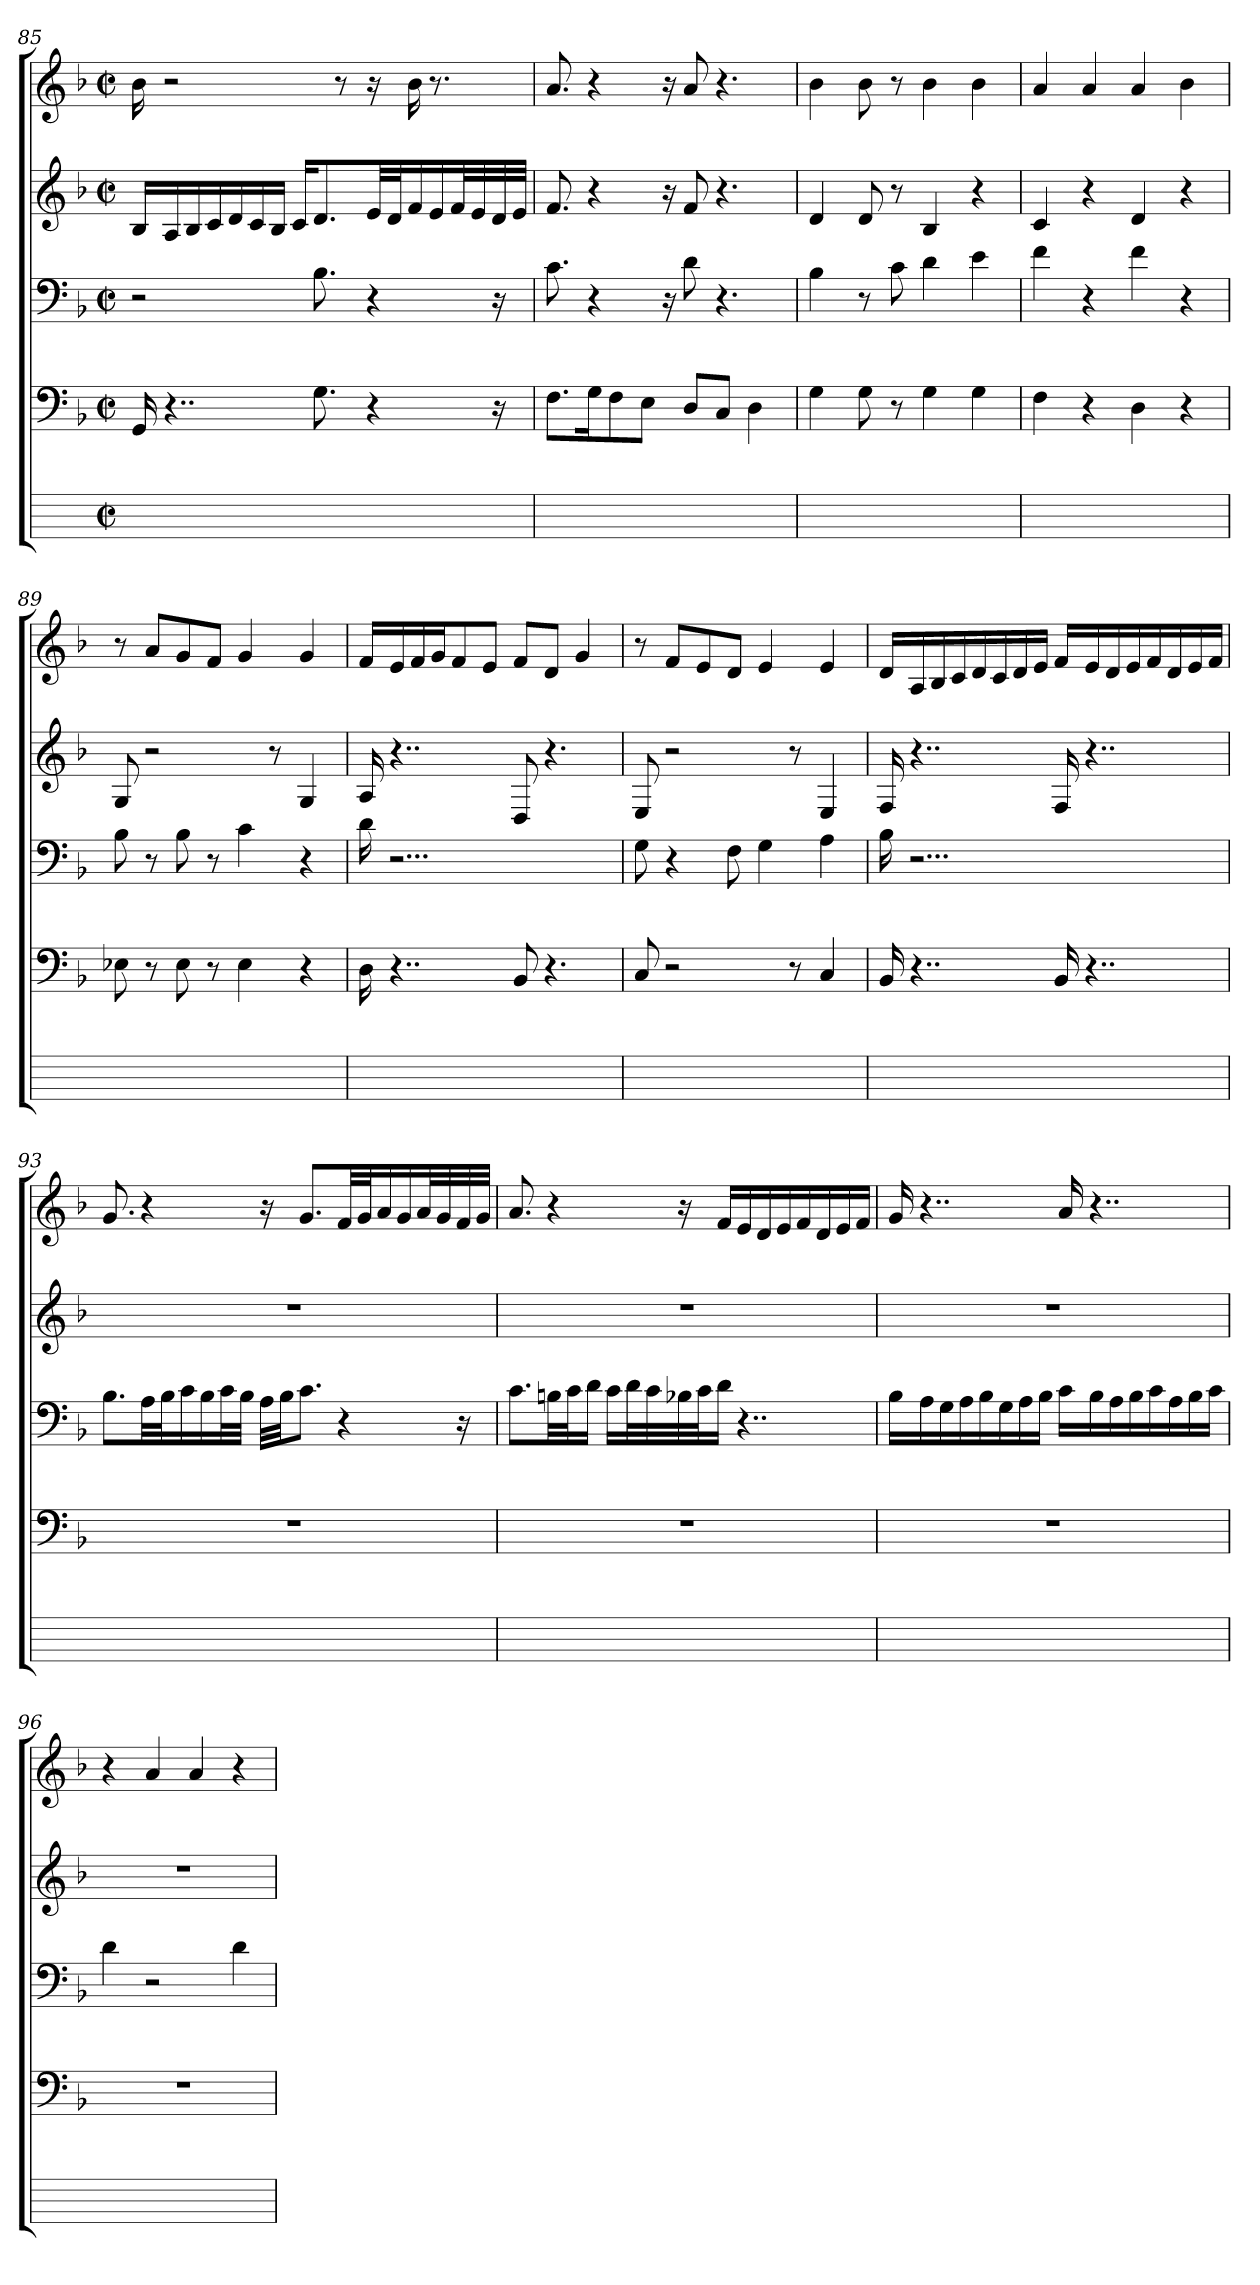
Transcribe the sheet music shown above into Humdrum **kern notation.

**kern	**kern	**kern	**kern	**kern
*part5	*part4	*part3	*part2	*part1
*staff5	*staff4	*staff3	*staff2	*staff1
*	*clefF4	*clefF4	*clefG2	*clefG2
*	*k[b-]	*k[b-]	*k[b-]	*k[b-]
*	*F:	*F:	*F:	*F:
*M2/2	*M2/2	*M2/2	*M2/2	*M2/2
*met(c|)	*met(c|)	*met(c|)	*met(c|)	*met(c|)
=85	=85	=85	=85	=85
1ryy	16GG	2r	16B-LL	16b-
.	4..r	.	16Ai	2r
.	.	.	16B-i	.
.	.	.	16ci	.
.	.	.	16di	.
.	.	.	16ci	.
.	.	.	16B-jJJ	.
.	.	.	16ciKL	.
.	8.G	8.B-	8.d	.
.	.	.	.	8r
.	4r	4r	32eiLL	16r
.	.	.	32diJ	.
.	.	.	16fZ	16b-
.	.	.	16ei	8.r
.	.	.	32fiL	.
.	.	.	32ei	.
.	16r	16r	32di	.
.	.	.	32eiJJJ	.
=86	=86	=86	=86	=86
1ryy	8.FL	8.c	8.f	8.a
.	16Gik	4r	4r	4r
.	8Fi	.	.	.
.	8EiJ	.	.	.
.	.	16r	16r	16r
.	8DL	8d	8f	8a
.	8CiJ	4.r	4.r	4.r
.	4Dj	.	.	.
=87	=87	=87	=87	=87
1ryy	4G	4B-	4d	4b-
.	8G	8r	8d	8b-
.	8r	8c	8r	8r
.	4G	4d	4B-	4b-
.	4G	4e	4r	4b-j
=88	=88	=88	=88	=88
1ryy	4F	4f	4c	4a
.	4r	4r	4r	4aj
.	4D	4f	4d	4a
.	4r	4r	4r	4b-
=89	=89	=89	=89	=89
1ryy	8E-X	8B-	8G	8r
.	8r	8r	2r	8aL
.	8E-	8B-	.	8g
.	8r	8r	.	8fJ
.	4E-	4c	.	4g
.	.	.	8r	.
.	4r	4r	4G	4g
=90	=90	=90	=90	=90
1ryy	16D	16d	16A	16fLL
.	4..r	2...r	4..r	16ei
.	.	.	.	16fi
.	.	.	.	16giJ
.	.	.	.	8fi
.	.	.	.	8eiJ
.	8BB-	.	8D	8fL
.	4.r	.	4.r	8diJ
.	.	.	.	4g
=91	=91	=91	=91	=91
1ryy	8C	8G	8E	8r
.	2r	4r	2r	8fL
.	.	.	.	8e
.	.	8F	.	8dJ
.	.	4G	.	4e
.	8r	.	8r	.
.	4C	4A	4E	4e
=92	=92	=92	=92	=92
1ryy	16BB-	16B-	16F	16dLL
.	4..r	2...r	4..r	16Ai
.	.	.	.	16B-i
.	.	.	.	16ci
.	.	.	.	16di
.	.	.	.	16ci
.	.	.	.	16di
.	.	.	.	16eiJJ
.	16BB-j	.	16Fj	16fLL
.	4..r	.	4..r	16ei
.	.	.	.	16di
.	.	.	.	16ei
.	.	.	.	16fi
.	.	.	.	16di
.	.	.	.	16ei
.	.	.	.	16fiJJ
=93	=93	=93	=93	=93
1ryy	1r	8.B-L	1r	8.g
.	.	32AiLL	.	4r
.	.	32B-iJ	.	.
.	.	16ci	.	.
.	.	16B-i	.	.
.	.	32ciL	.	.
.	.	32B-iJJJ	.	.
.	.	32AiLLL	.	16r
.	.	32B-iJJ	.	.
.	.	8.cJ	.	8.gL
.	.	4r	.	32fiLL
.	.	.	.	32giJ
.	.	.	.	16ai
.	.	.	.	16gi
.	.	.	.	32aiL
.	.	.	.	32gi
.	.	16r	.	32fi
.	.	.	.	32giJJJ
=94	=94	=94	=94	=94
1ryy	1r	8.cL	1r	8.a
.	.	32BniLL	.	4r
.	.	32ciJ	.	.
.	.	16diJJ	.	.
.	.	16ciLL	.	.
.	.	32diL	.	.
.	.	32ci	.	.
.	.	32B-Xi	.	16r
.	.	32ciJ	.	.
.	.	16dJJ	.	16fLL
.	.	4..r	.	16ei
.	.	.	.	16di
.	.	.	.	16ei
.	.	.	.	16fi
.	.	.	.	16di
.	.	.	.	16ei
.	.	.	.	16fiJJ
=95	=95	=95	=95	=95
1ryy	1r	16B-LL	1r	16g
.	.	16Ai	.	4..r
.	.	16Gi	.	.
.	.	16Ai	.	.
.	.	16B-i	.	.
.	.	16Gi	.	.
.	.	16Ai	.	.
.	.	16B-iJJ	.	.
.	.	16cLL	.	16a
.	.	16B-i	.	4..r
.	.	16Ai	.	.
.	.	16B-i	.	.
.	.	16ci	.	.
.	.	16Ai	.	.
.	.	16B-i	.	.
.	.	16ciJJ	.	.
=96	=96	=96	=96	=96
1ryy	1r	4d	1r	4r
.	.	2r	.	4a
.	.	.	.	4a
.	.	4d	.	4r
=	=	=	=	=
*-	*-	*-	*-	*-
